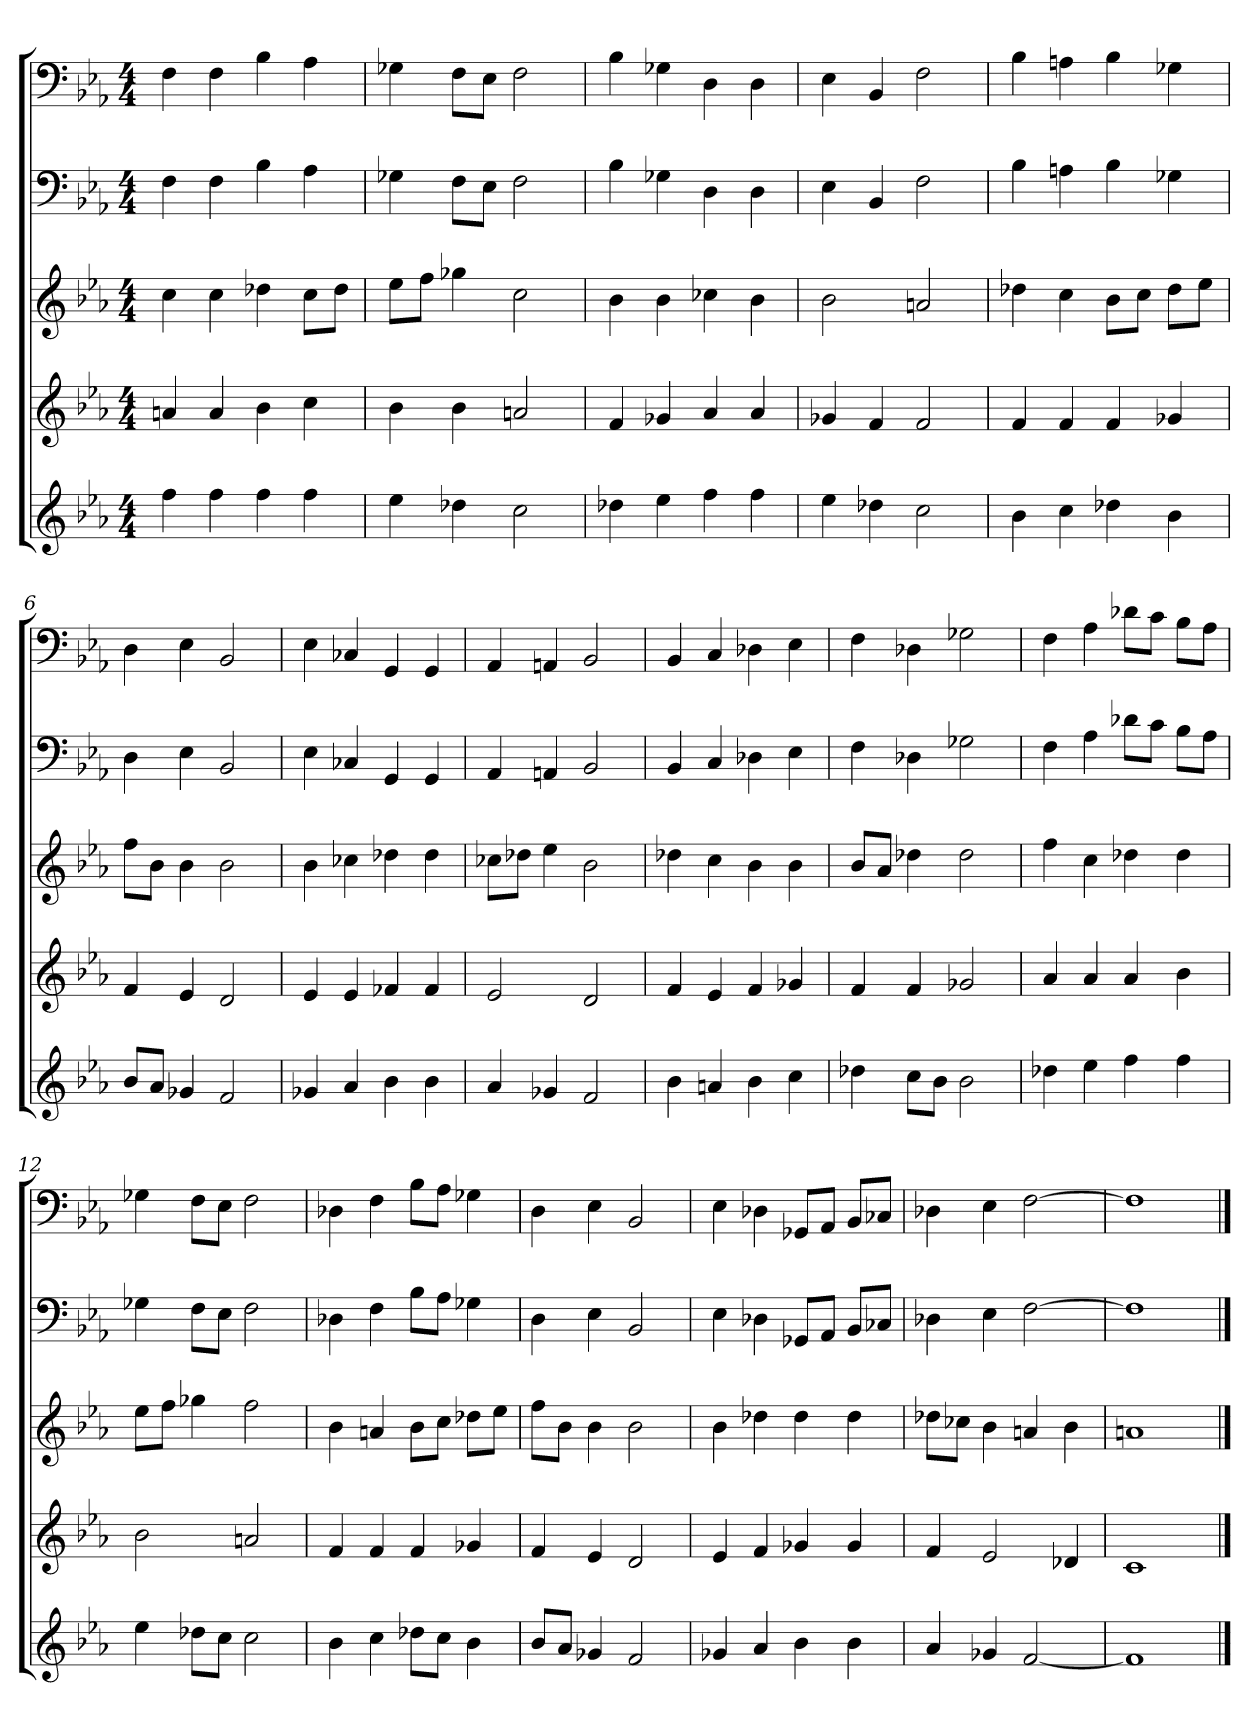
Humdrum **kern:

**kern	**kern	**kern	**kern	**kern
*part5	*part4	*part3	*part2	*part1
*staff5	*staff4	*staff3	*staff2	*staff1
*clefG2	*clefG2	*clefG2	*clefF4	*clefF4
*k[b-e-a-]	*k[b-e-a-]	*k[b-e-a-]	*k[b-e-a-]	*k[b-e-a-]
*E-:	*E-:	*E-:	*E-:	*E-:
*M4/4	*M4/4	*M4/4	*M4/4	*M4/4
=1	=1	=1	=1	=1
4ff	4an	4cc	4F	4F
4ff	4a	4cc	4F	4F
4ff	4b-	4dd-X	4B-	4B-
4ff	4cc	8cc\L	4A-	4A-
.	.	8dd-\J	.	.
=2	=2	=2	=2	=2
4ee-	4b-	8ee-\L	4G-X	4G-X
.	.	8ff\J	.	.
4dd-X	4b-	4gg-X	8F\L	8F\L
.	.	.	8E-\J	8E-\J
2cc	2an	2cc	2F	2F
=3	=3	=3	=3	=3
4dd-X	4f	4b-	4B-	4B-
4ee-	4g-X	4b-	4G-X	4G-X
4ff	4a-	4cc-X	4D	4D
4ff	4a-	4b-	4D	4D
=4	=4	=4	=4	=4
4ee-	4g-X	2b-	4E-	4E-
4dd-X	4f	.	4BB-	4BB-
2cc	2f	2an	2F	2F
=5	=5	=5	=5	=5
4b-	4f	4dd-X	4B-	4B-
4cc	4f	4cc	4An	4An
4dd-X	4f	8b-\L	4B-	4B-
.	.	8cc\J	.	.
4b-	4g-X	8dd-\L	4G-X	4G-X
.	.	8ee-\J	.	.
=6	=6	=6	=6	=6
8b-/L	4f	8ff\L	4D	4D
8a-/J	.	8b-\J	.	.
4g-X	4e-	4b-	4E-	4E-
2f	2d	2b-	2BB-	2BB-
=7	=7	=7	=7	=7
4g-X	4e-	4b-	4E-	4E-
4a-	4e-	4cc-X	4C-X	4C-X
4b-	4f-X	4dd-X	4GG	4GG
4b-	4f-	4dd-	4GG	4GG
=8	=8	=8	=8	=8
4a-	2e-	8cc-X\L	4AA-	4AA-
.	.	8dd-X\J	.	.
4g-X	.	4ee-	4AAn	4AAn
2f	2d	2b-	2BB-	2BB-
=9	=9	=9	=9	=9
4b-	4f	4dd-X	4BB-	4BB-
4an	4e-	4cc	4C	4C
4b-	4f	4b-	4D-X	4D-X
4cc	4g-X	4b-	4E-	4E-
=10	=10	=10	=10	=10
4dd-X	4f	8b-/L	4F	4F
.	.	8a-/J	.	.
8cc\L	4f	4dd-X	4D-X	4D-X
8b-\J	.	.	.	.
2b-	2g-X	2dd-	2G-X	2G-X
=11	=11	=11	=11	=11
4dd-X	4a-	4ff	4F	4F
4ee-	4a-	4cc	4A-	4A-
4ff	4a-	4dd-X	8d-X\L	8d-X\L
.	.	.	8c\J	8c\J
4ff	4b-	4dd-	8B-\L	8B-\L
.	.	.	8A-\J	8A-\J
=12	=12	=12	=12	=12
4ee-	2b-	8ee-\L	4G-X	4G-X
.	.	8ff\J	.	.
8dd-X\L	.	4gg-X	8F\L	8F\L
8cc\J	.	.	8E-\J	8E-\J
2cc	2an	2ff	2F	2F
=13	=13	=13	=13	=13
4b-	4f	4b-	4D-X	4D-X
4cc	4f	4an	4F	4F
8dd-X\L	4f	8b-\L	8B-\L	8B-\L
8cc\J	.	8cc\J	8A-\J	8A-\J
4b-	4g-X	8dd-X\L	4G-X	4G-X
.	.	8ee-\J	.	.
=14	=14	=14	=14	=14
8b-/L	4f	8ff\L	4D	4D
8a-/J	.	8b-\J	.	.
4g-X	4e-	4b-	4E-	4E-
2f	2d	2b-	2BB-	2BB-
=15	=15	=15	=15	=15
4g-X	4e-	4b-	4E-	4E-
4a-	4f	4dd-X	4D-X	4D-X
4b-	4g-X	4dd-	8GG-X/L	8GG-X/L
.	.	.	8AA-/J	8AA-/J
4b-	4g-	4dd-	8BB-/L	8BB-/L
.	.	.	8C-X/J	8C-X/J
=16	=16	=16	=16	=16
4a-	4f	8dd-X\L	4D-X	4D-X
.	.	8cc-X\J	.	.
4g-X	2e-	4b-	4E-	4E-
[2f	.	4an	[2F	[2F
.	4d-X	4b-	.	.
=17	=17	=17	=17	=17
1f]	1c	1an	1F]	1F]
==	==	==	==	==
*-	*-	*-	*-	*-
